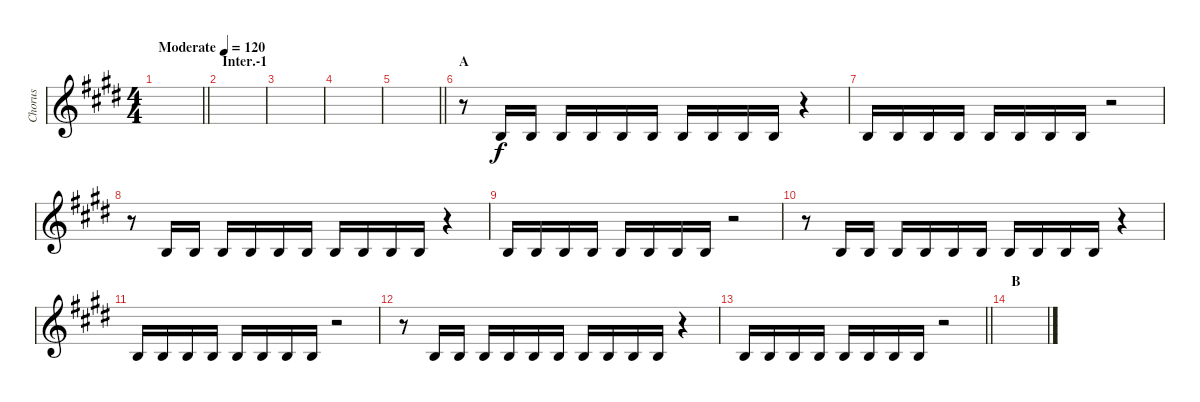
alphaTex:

\track ("Chorus" "Chorus") {instrument violin}
\staff {score}
\tuning (E4 B3 G3 D3 A2 E2) {hide}
\ts (4 4)
\tempo (120 "Moderate")
\clef g2
\barLineRight lightlight
\ks e
|
\section ("" "Inter.-1")
|
|
|
\barLineRight lightlight
|
\section ("" "A")
r.8 0.2.16 0.2.16 0.2.16 0.2.16 0.2.16 0.2.16 0.2.16 0.2.16 0.2.16 0.2.16 r.4 |
0.2.16 0.2.16 0.2.16 0.2.16 0.2.16 0.2.16 0.2.16 0.2.16 r.2 |
r.8 0.2.16 0.2.16 0.2.16 0.2.16 0.2.16 0.2.16 0.2.16 0.2.16 0.2.16 0.2.16 r.4 |
0.2.16 0.2.16 0.2.16 0.2.16 0.2.16 0.2.16 0.2.16 0.2.16 r.2 |
r.8 0.2.16 0.2.16 0.2.16 0.2.16 0.2.16 0.2.16 0.2.16 0.2.16 0.2.16 0.2.16 r.4 |
0.2.16 0.2.16 0.2.16 0.2.16 0.2.16 0.2.16 0.2.16 0.2.16 r.2 |
r.8 0.2.16 0.2.16 0.2.16 0.2.16 0.2.16 0.2.16 0.2.16 0.2.16 0.2.16 0.2.16 r.4 |
\barLineRight lightlight
0.2.16 0.2.16 0.2.16 0.2.16 0.2.16 0.2.16 0.2.16 0.2.16 r.2 |
\section ("" "B")
